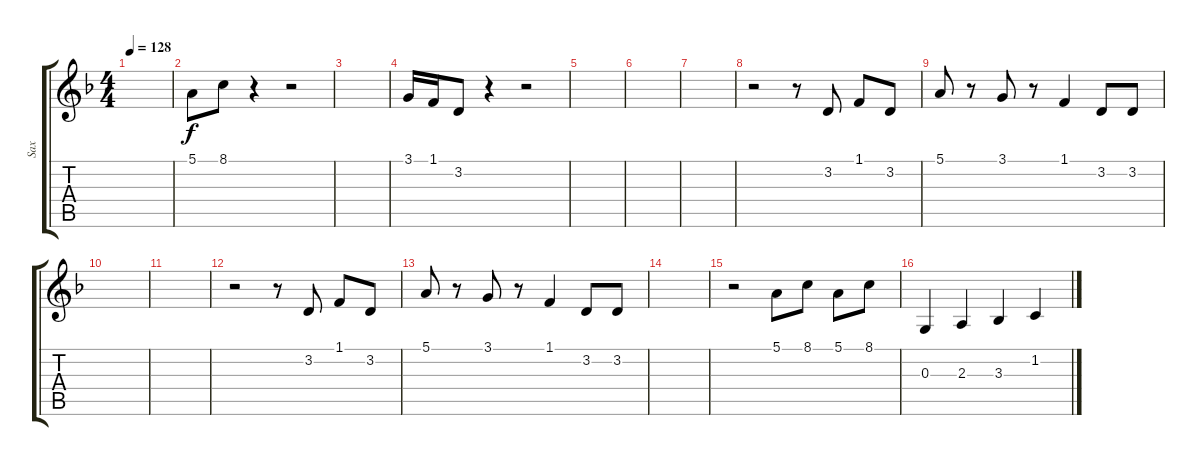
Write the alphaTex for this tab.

\track ("Sax" "Sax") {instrument tenorsax}
\staff {score tabs}
\tuning (E4 B3 G3 D3 A2 E2) {hide}
\ts (4 4)
\tempo 128
\clef g2
\ks f
|
5.1.8 8.1.8 r.4 r.2 |
|
3.1.16 1.1.16 3.2.8 r.4 r.2 |
|
|
|
r.2 r.8 3.2.8 1.1.8 3.2.8 |
5.1.8 r.8 3.1.8 r.8 1.1.4 3.2.8 3.2.8 |
|
|
r.2 r.8 3.2.8 1.1.8 3.2.8 |
5.1.8 r.8 3.1.8 r.8 1.1.4 3.2.8 3.2.8 |
|
r.2 5.1.8 8.1.8 5.1.8 8.1.8 |
0.3.4 2.3.4 3.3.4 1.2.4
